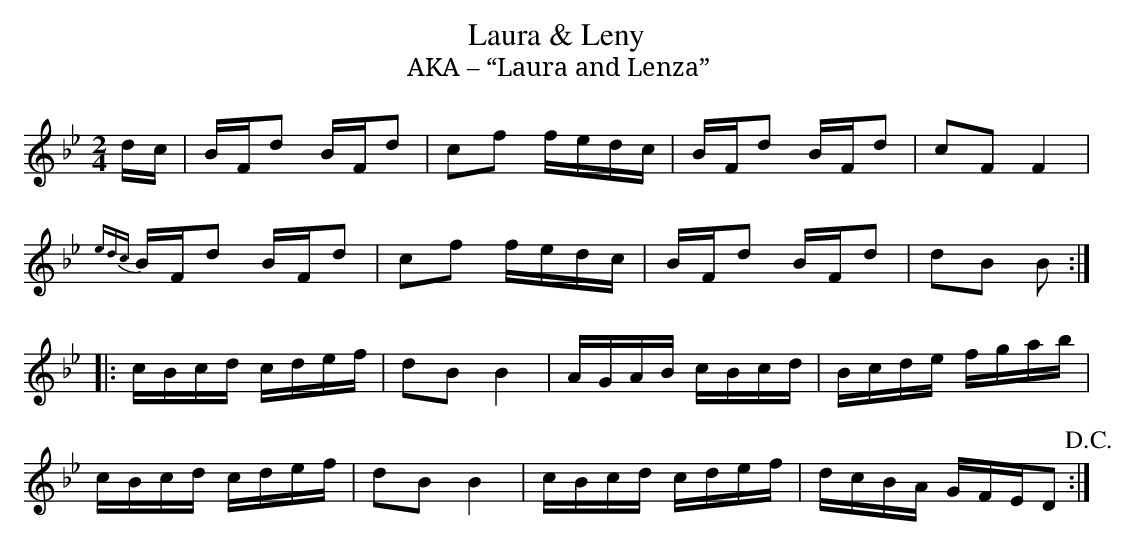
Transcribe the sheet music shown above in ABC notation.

X:1
T: Laura & Leny
T:AKA – “Laura and Lenza”
M:2/4
L:1/8
K:Bb
d/c/|B/F/d B/F/d|cf f/e/d/c/|B/F/d B/F/d|cF F2 |
{edc}B/F/d B/F/d|cf f/e/d/c/|B/F/d B/F/d|dB B:|
|:c/B/c/d/ c/d/e/f/|dB B2|A/G/A/B/ c/B/c/d/|B/c/d/e/ f/g/a/b/|
c/B/c/d/ c/d/e/f/|dB B2|c/B/c/d/ c/d/e/f/|d/c/B/A/ G/F/E/D!D.C.!:|
